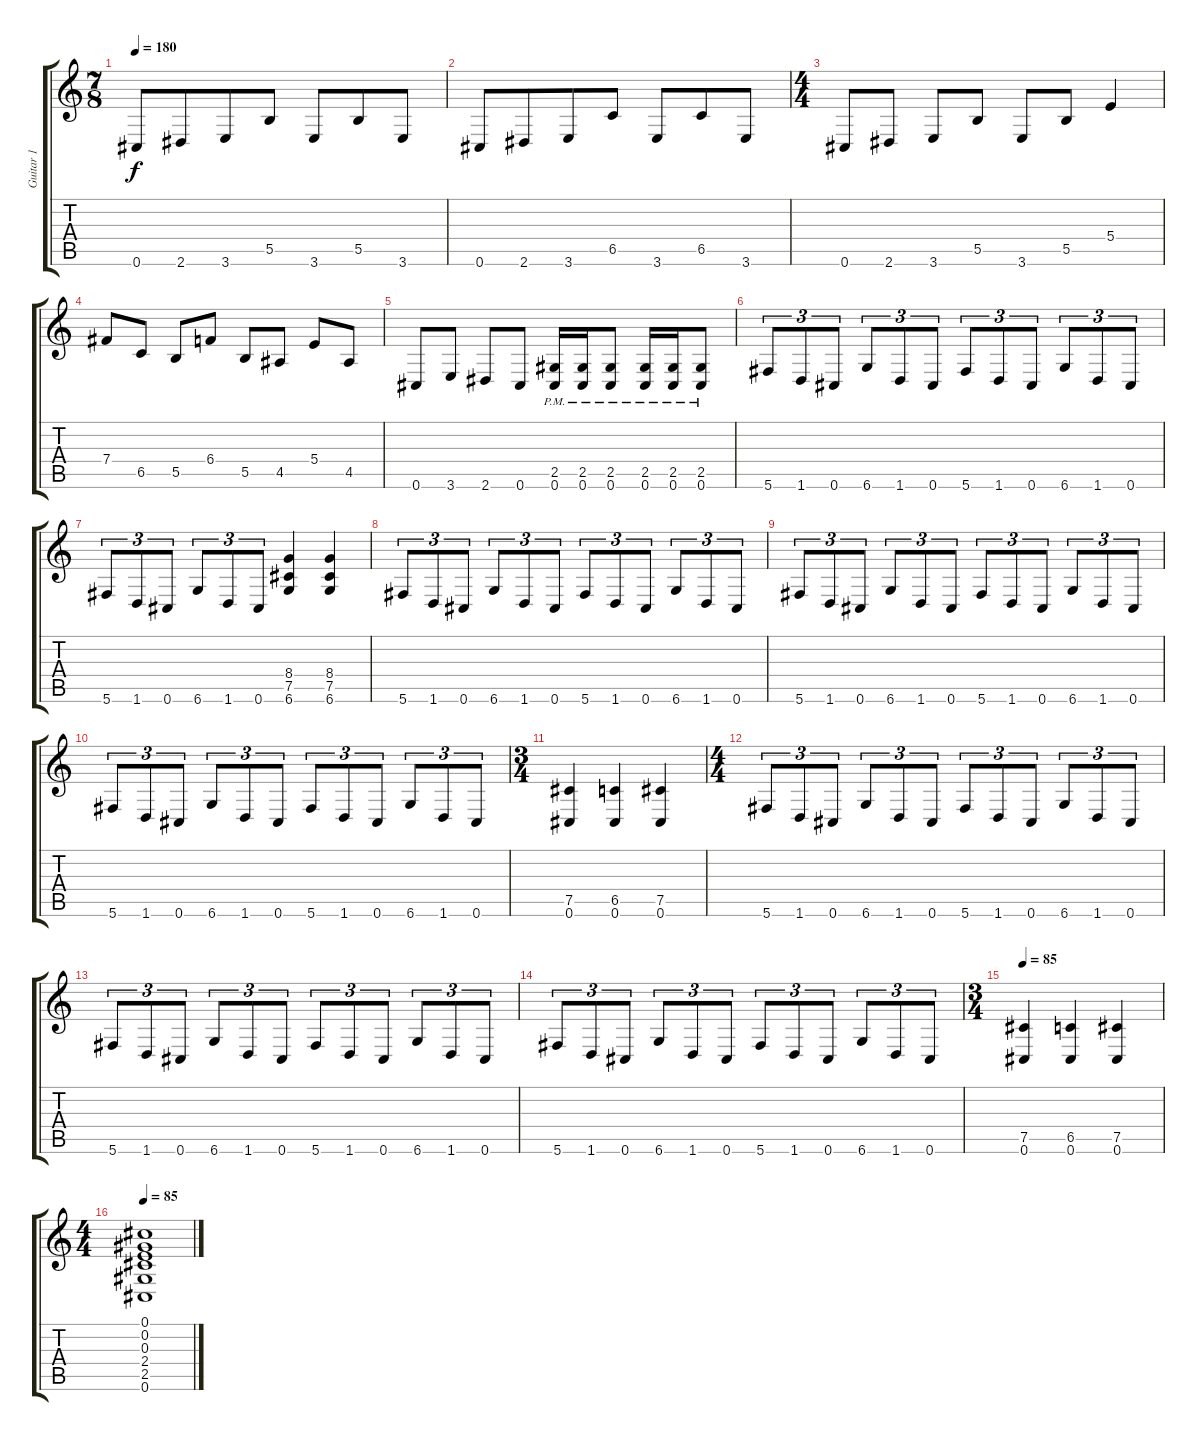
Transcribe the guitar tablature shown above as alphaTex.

\track ("Guitar 1" "Guitar 1") {instrument overdrivenguitar}
\staff {score tabs}
\tuning (Db4 Ab3 E3 B2 Gb2 Db2) {hide}
\ts (7 8)
\tempo 180
\clef g2
\ks c
0.6.8{dy f} 2.6.8 3.6.8 5.5.8 3.6.8 5.5.8 3.6.8 |
0.6.8 2.6.8 3.6.8 6.5.8 3.6.8 6.5.8 3.6.8 |
\ts (4 4)
0.6.8 2.6.8 3.6.8 5.5.8 3.6.8 5.5.8 5.4.4 |
7.4.8 6.5.8 5.5.8 6.4.8 5.5.8 4.5.8 5.4.8 4.5.8 |
0.6.8 3.6.8 2.6.8 0.6.8 (2.5{pm} 0.6{pm}).16 (2.5{pm} 0.6{pm}).16 (2.5{pm} 0.6{pm}).8 (2.5{pm} 0.6{pm}).16 (2.5{pm} 0.6{pm}).16 (2.5{pm} 0.6{pm}).8 |
5.6.8{tu (3 2)} 1.6.8{tu (3 2)} 0.6.8{tu (3 2)} 6.6.8{tu (3 2)} 1.6.8{tu (3 2)} 0.6.8{tu (3 2)} 5.6.8{tu (3 2)} 1.6.8{tu (3 2)} 0.6.8{tu (3 2)} 6.6.8{tu (3 2)} 1.6.8{tu (3 2)} 0.6.8{tu (3 2)} |
5.6.8{tu (3 2)} 1.6.8{tu (3 2)} 0.6.8{tu (3 2)} 6.6.8{tu (3 2)} 1.6.8{tu (3 2)} 0.6.8{tu (3 2)} (8.4 7.5 6.6).4 (8.4 7.5 6.6).4 |
5.6.8{tu (3 2)} 1.6.8{tu (3 2)} 0.6.8{tu (3 2)} 6.6.8{tu (3 2)} 1.6.8{tu (3 2)} 0.6.8{tu (3 2)} 5.6.8{tu (3 2)} 1.6.8{tu (3 2)} 0.6.8{tu (3 2)} 6.6.8{tu (3 2)} 1.6.8{tu (3 2)} 0.6.8{tu (3 2)} |
5.6.8{tu (3 2)} 1.6.8{tu (3 2)} 0.6.8{tu (3 2)} 6.6.8{tu (3 2)} 1.6.8{tu (3 2)} 0.6.8{tu (3 2)} 5.6.8{tu (3 2)} 1.6.8{tu (3 2)} 0.6.8{tu (3 2)} 6.6.8{tu (3 2)} 1.6.8{tu (3 2)} 0.6.8{tu (3 2)} |
5.6.8{tu (3 2)} 1.6.8{tu (3 2)} 0.6.8{tu (3 2)} 6.6.8{tu (3 2)} 1.6.8{tu (3 2)} 0.6.8{tu (3 2)} 5.6.8{tu (3 2)} 1.6.8{tu (3 2)} 0.6.8{tu (3 2)} 6.6.8{tu (3 2)} 1.6.8{tu (3 2)} 0.6.8{tu (3 2)} |
\ts (3 4)
(7.5 0.6).4 (6.5 0.6).4 (7.5 0.6).4 |
\ts (4 4)
5.6.8{tu (3 2)} 1.6.8{tu (3 2)} 0.6.8{tu (3 2)} 6.6.8{tu (3 2)} 1.6.8{tu (3 2)} 0.6.8{tu (3 2)} 5.6.8{tu (3 2)} 1.6.8{tu (3 2)} 0.6.8{tu (3 2)} 6.6.8{tu (3 2)} 1.6.8{tu (3 2)} 0.6.8{tu (3 2)} |
5.6.8{tu (3 2)} 1.6.8{tu (3 2)} 0.6.8{tu (3 2)} 6.6.8{tu (3 2)} 1.6.8{tu (3 2)} 0.6.8{tu (3 2)} 5.6.8{tu (3 2)} 1.6.8{tu (3 2)} 0.6.8{tu (3 2)} 6.6.8{tu (3 2)} 1.6.8{tu (3 2)} 0.6.8{tu (3 2)} |
5.6.8{tu (3 2)} 1.6.8{tu (3 2)} 0.6.8{tu (3 2)} 6.6.8{tu (3 2)} 1.6.8{tu (3 2)} 0.6.8{tu (3 2)} 5.6.8{tu (3 2)} 1.6.8{tu (3 2)} 0.6.8{tu (3 2)} 6.6.8{tu (3 2)} 1.6.8{tu (3 2)} 0.6.8{tu (3 2)} |
\ts (3 4)
\tempo 85
(7.5 0.6).4 (6.5 0.6).4 (7.5 0.6).4 |
\ts (4 4)
\tempo 85
(0.1 0.2 0.3 2.4 2.5 0.6).1
